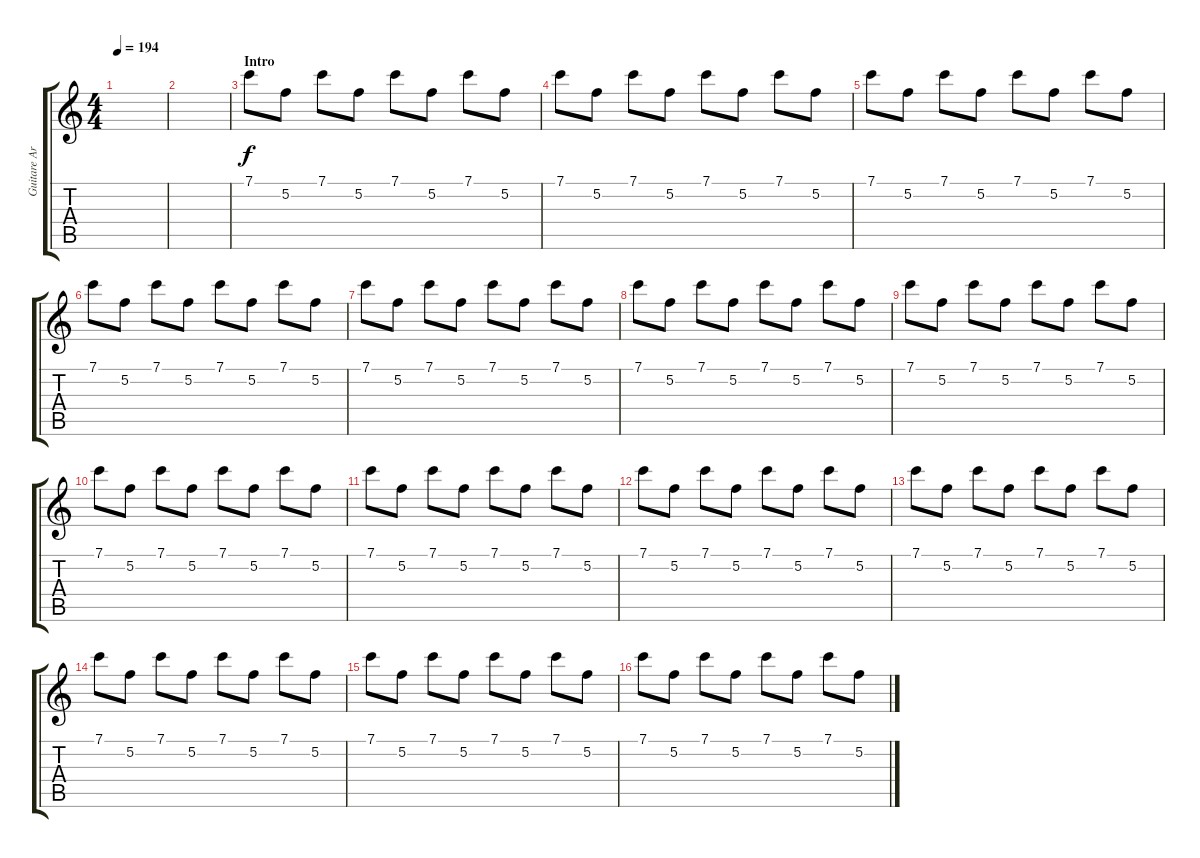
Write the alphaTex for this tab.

\track ("Guitare Arpèges 2" "Guitare Ar") {instrument distortionguitar}
\staff {score tabs}
\tuning (F4 C4 Ab3 Eb3 Bb2 F2) {hide}
\ts (4 4)
\tempo 194
\clef g2
\ks c
|
|
\section ("" "Intro")
7.1.8 5.2.8 7.1.8 5.2.8 7.1.8 5.2.8 7.1.8 5.2.8 |
7.1.8 5.2.8 7.1.8 5.2.8 7.1.8 5.2.8 7.1.8 5.2.8 |
7.1.8 5.2.8 7.1.8 5.2.8 7.1.8 5.2.8 7.1.8 5.2.8 |
7.1.8 5.2.8 7.1.8 5.2.8 7.1.8 5.2.8 7.1.8 5.2.8 |
7.1.8 5.2.8 7.1.8 5.2.8 7.1.8 5.2.8 7.1.8 5.2.8 |
7.1.8 5.2.8 7.1.8 5.2.8 7.1.8 5.2.8 7.1.8 5.2.8 |
7.1.8 5.2.8 7.1.8 5.2.8 7.1.8 5.2.8 7.1.8 5.2.8 |
7.1.8 5.2.8 7.1.8 5.2.8 7.1.8 5.2.8 7.1.8 5.2.8 |
7.1.8 5.2.8 7.1.8 5.2.8 7.1.8 5.2.8 7.1.8 5.2.8 |
7.1.8 5.2.8 7.1.8 5.2.8 7.1.8 5.2.8 7.1.8 5.2.8 |
7.1.8 5.2.8 7.1.8 5.2.8 7.1.8 5.2.8 7.1.8 5.2.8 |
7.1.8 5.2.8 7.1.8 5.2.8 7.1.8 5.2.8 7.1.8 5.2.8 |
7.1.8 5.2.8 7.1.8 5.2.8 7.1.8 5.2.8 7.1.8 5.2.8 |
7.1.8 5.2.8 7.1.8 5.2.8 7.1.8 5.2.8 7.1.8 5.2.8
